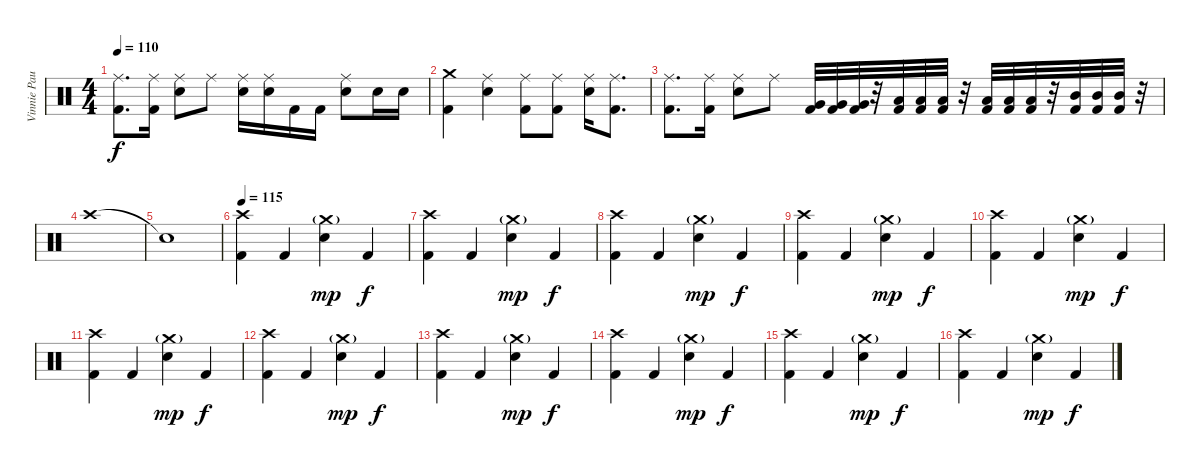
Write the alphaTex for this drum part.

\track ("Vinnie Paul" "Vinnie Pau") {instrument percussion}
\staff {score}
\articulation defaults
\ts (4 4)
\tempo 110
\clef neutral
\ks c
("Ride (middle)" "Kick (hit) 2").8{d dy f} ("Ride (middle)" "Kick (hit) 2").16 ("Electric Snare (hit)" "Ride (middle)").8 "Ride (middle)".8 ("Electric Snare (hit)" "Ride (middle)").16 ("Electric Snare (hit)" "Ride (middle)").16 "Kick (hit) 2".16 "Kick (hit) 2".16 ("Electric Snare (hit)" "Ride (middle)").8 "Electric Snare (hit)".16 "Electric Snare (hit)".16 |
("Crash medium (hit)" "Kick (hit) 2").4 ("Electric Snare (hit)" "Ride (middle)").4 ("Ride (middle)" "Kick (hit) 2").8 ("Ride (middle)" "Kick (hit) 2").8 ("Electric Snare (hit)" "Ride (middle)").16 ("Ride (middle)" "Kick (hit) 2").8{d} |
("Ride (middle)" "Kick (hit) 2").8{d} ("Ride (middle)" "Kick (hit) 2").16 ("Electric Snare (hit)" "Ride (middle)").8 "Ride (middle)".8 ("Very Low Tom (hit)" "Kick (hit) 2").32 ("Very Low Tom (hit)" "Kick (hit) 2").32 ("Very Low Tom (hit)" "Kick (hit) 2").32 r.32 ("Low Tom (hit)" "Kick (hit) 2").32 ("Low Tom (hit)" "Kick (hit) 2").32 ("Low Tom (hit)" "Kick (hit) 2").32 r.32 ("Low Tom (hit)" "Kick (hit) 2").32 ("Low Tom (hit)" "Kick (hit) 2").32 ("Low Tom (hit)" "Kick (hit) 2").32 r.32 ("Mid Tom (hit)" "Kick (hit) 2").32 ("Mid Tom (hit)" "Kick (hit) 2").32 ("Mid Tom (hit)" "Kick (hit) 2").32 r.32 |
"Crash high (hit)".1 |
"Snare (hit)"{t}.1 |
\tempo 115
("Crash high (hit)" "Kick (hit) 2").4 "Kick (hit) 2".4 ("Crash medium (hit)"{g} "Electric Snare (hit)").4{dy mp} "Kick (hit) 2".4{dy f} |
("Crash high (hit)" "Kick (hit) 2").4 "Kick (hit) 2".4 ("Crash medium (hit)"{g} "Electric Snare (hit)").4{dy mp} "Kick (hit) 2".4{dy f} |
("Crash high (hit)" "Kick (hit) 2").4 "Kick (hit) 2".4 ("Crash medium (hit)"{g} "Electric Snare (hit)").4{dy mp} "Kick (hit) 2".4{dy f} |
("Crash high (hit)" "Kick (hit) 2").4 "Kick (hit) 2".4 ("Crash medium (hit)"{g} "Electric Snare (hit)").4{dy mp} "Kick (hit) 2".4{dy f} |
("Crash high (hit)" "Kick (hit) 2").4 "Kick (hit) 2".4 ("Crash medium (hit)"{g} "Electric Snare (hit)").4{dy mp} "Kick (hit) 2".4{dy f} |
("Crash high (hit)" "Kick (hit) 2").4 "Kick (hit) 2".4 ("Crash medium (hit)"{g} "Electric Snare (hit)").4{dy mp} "Kick (hit) 2".4{dy f} |
("Crash high (hit)" "Kick (hit) 2").4 "Kick (hit) 2".4 ("Crash medium (hit)"{g} "Electric Snare (hit)").4{dy mp} "Kick (hit) 2".4{dy f} |
("Crash high (hit)" "Kick (hit) 2").4 "Kick (hit) 2".4 ("Crash medium (hit)"{g} "Electric Snare (hit)").4{dy mp} "Kick (hit) 2".4{dy f} |
("Crash high (hit)" "Kick (hit) 2").4 "Kick (hit) 2".4 ("Crash medium (hit)"{g} "Electric Snare (hit)").4{dy mp} "Kick (hit) 2".4{dy f} |
("Crash high (hit)" "Kick (hit) 2").4 "Kick (hit) 2".4 ("Crash medium (hit)"{g} "Electric Snare (hit)").4{dy mp} "Kick (hit) 2".4{dy f} |
("Crash high (hit)" "Kick (hit) 2").4 "Kick (hit) 2".4 ("Crash medium (hit)"{g} "Electric Snare (hit)").4{dy mp} "Kick (hit) 2".4{dy f}
